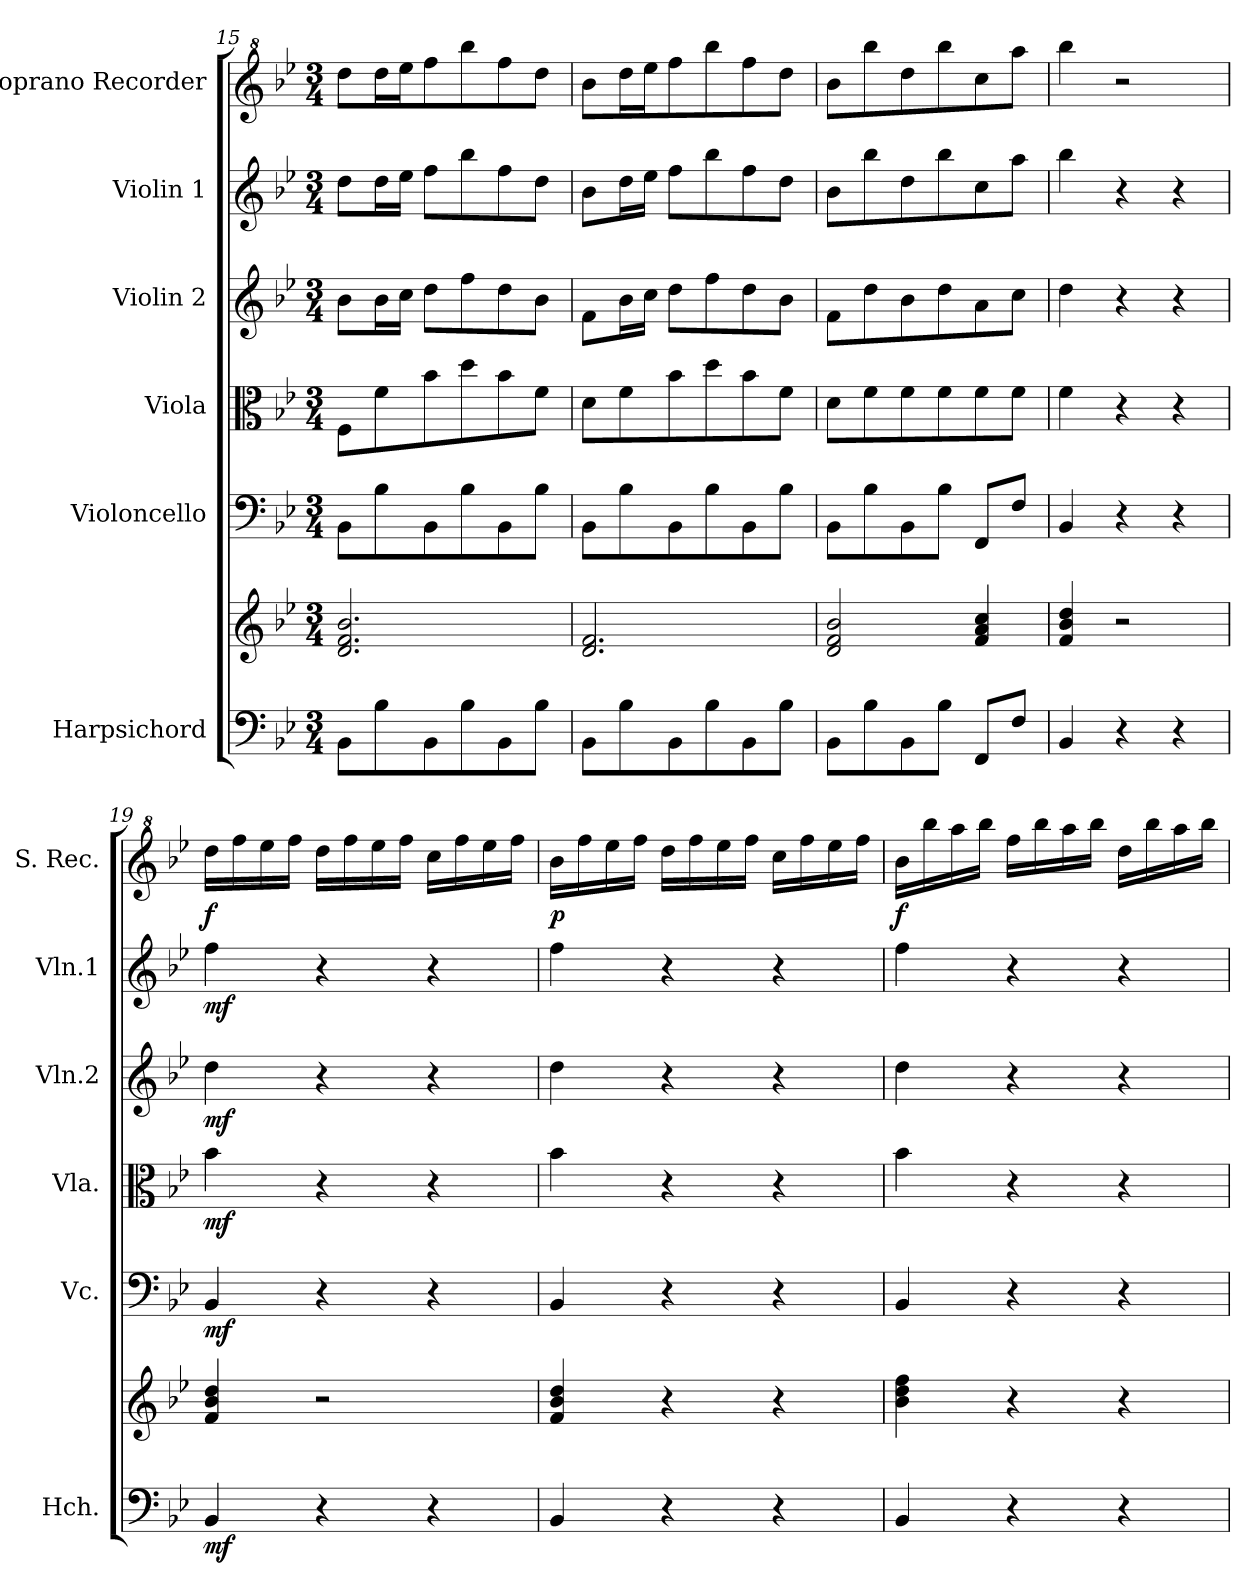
**kern	**kern	**dynam	**kern	**dynam	**kern	**dynam	**kern	**dynam	**kern	**dynam	**kern	**dynam
*part6	*part6	*part6	*part5	*part5	*part4	*part4	*part3	*part3	*part2	*part2	*part1	*part1
*staff7	*staff6	*staff6/7	*staff5	*staff5	*staff4	*staff4	*staff3	*staff3	*staff2	*staff2	*staff1	*staff1
*I"Harpsichord	*	*	*I"Violoncello	*	*I"Viola	*	*I"Violin 2	*	*I"Violin 1	*	*I"Soprano Recorder	*
*I'Hch.	*	*	*I'Vc.	*	*I'Vla.	*	*I'Vln.2	*	*I'Vln.1	*	*I'S. Rec.	*
*clefF4	*clefG2	*	*clefF4	*	*clefC3	*	*clefG2	*	*clefG2	*	*clefG^2	*
*k[b-e-]	*k[b-e-]	*	*k[b-e-]	*	*k[b-e-]	*	*k[b-e-]	*	*k[b-e-]	*	*k[b-e-]	*
*M3/4	*M3/4	*	*M3/4	*	*M3/4	*	*M3/4	*	*M3/4	*	*M3/4	*
=15	=15	=15	=15	=15	=15	=15	=15	=15	=15	=15	=15	=15
8BB-\L	2.d/ 2.f/ 2.b-/	.	8BB-\L	.	8F\L	.	8b-\L	.	8dd\L	.	8ddd\L	.
8B-\	.	.	8B-\	.	8f\	.	16b-\L	.	16dd\L	.	16ddd\L	.
.	.	.	.	.	.	.	16cc\JJ	.	16ee-\JJ	.	16eee-\J	.
8BB-\	.	.	8BB-\	.	8b-\	.	8dd\L	.	8ff\L	.	8fff\	.
8B-\	.	.	8B-\	.	8dd\	.	8ff\	.	8bb-\	.	8bbb-\	.
8BB-\	.	.	8BB-\	.	8b-\	.	8dd\	.	8ff\	.	8fff\	.
8B-\J	.	.	8B-\J	.	8f\J	.	8b-\J	.	8dd\J	.	8ddd\J	.
=16	=16	=16	=16	=16	=16	=16	=16	=16	=16	=16	=16	=16
8BB-\L	2.d/ 2.f/	.	8BB-\L	.	8d\L	.	8f\L	.	8b-\L	.	8bb-\L	.
8B-\	.	.	8B-\	.	8f\	.	16b-\L	.	16dd\L	.	16ddd\L	.
.	.	.	.	.	.	.	16cc\JJ	.	16ee-\JJ	.	16eee-\J	.
8BB-\	.	.	8BB-\	.	8b-\	.	8dd\L	.	8ff\L	.	8fff\	.
8B-\	.	.	8B-\	.	8dd\	.	8ff\	.	8bb-\	.	8bbb-\	.
8BB-\	.	.	8BB-\	.	8b-\	.	8dd\	.	8ff\	.	8fff\	.
8B-\J	.	.	8B-\J	.	8f\J	.	8b-\J	.	8dd\J	.	8ddd\J	.
=17	=17	=17	=17	=17	=17	=17	=17	=17	=17	=17	=17	=17
8BB-\L	2d/ 2f/ 2b-/	.	8BB-\L	.	8d\L	.	8f\L	.	8b-\L	.	8bb-\L	.
8B-\	.	.	8B-\	.	8f\	.	8dd\	.	8bb-\	.	8bbb-\	.
8BB-\	.	.	8BB-\	.	8f\	.	8b-\	.	8dd\	.	8ddd\	.
8B-\J	.	.	8B-\J	.	8f\	.	8dd\	.	8bb-\	.	8bbb-\	.
8FF/L	4f/ 4a/ 4cc/	.	8FF/L	.	8f\	.	8a\	.	8cc\	.	8ccc\	.
8F/J	.	.	8F/J	.	8f\J	.	8cc\J	.	8aa\J	.	8aaa\J	.
=18	=18	=18	=18	=18	=18	=18	=18	=18	=18	=18	=18	=18
4BB-/	4f/ 4b-/ 4dd/	.	4BB-/	.	4f\	.	4dd\	.	4bb-\	.	4bbb-\	.
4r	2r	.	4r	.	4r	.	4r	.	4r	.	2r	.
4r	.	.	4r	.	4r	.	4r	.	4r	.	.	.
!!LO:LB:g=z
=19	=19	=19	=19	=19	=19	=19	=19	=19	=19	=19	=19	=19
!	!	!LO:DY:b=2	!	!LO:DY:b	!	!LO:DY:b	!	!LO:DY:b	!	!LO:DY:b	!	!LO:DY:b
4BB-/	4f/ 4b-/ 4dd/	mf	4BB-/	mf	4b-\	mf	4dd\	mf	4ff\	mf	16ddd\LL	f
.	.	.	.	.	.	.	.	.	.	.	16fff\	.
.	.	.	.	.	.	.	.	.	.	.	16eee-\	.
.	.	.	.	.	.	.	.	.	.	.	16fff\JJ	.
4r	2r	.	4r	.	4r	.	4r	.	4r	.	16ddd\LL	.
.	.	.	.	.	.	.	.	.	.	.	16fff\	.
.	.	.	.	.	.	.	.	.	.	.	16eee-\	.
.	.	.	.	.	.	.	.	.	.	.	16fff\JJ	.
4r	.	.	4r	.	4r	.	4r	.	4r	.	16ccc\LL	.
.	.	.	.	.	.	.	.	.	.	.	16fff\	.
.	.	.	.	.	.	.	.	.	.	.	16eee-\	.
.	.	.	.	.	.	.	.	.	.	.	16fff\JJ	.
=20	=20	=20	=20	=20	=20	=20	=20	=20	=20	=20	=20	=20
!	!	!	!	!	!	!	!	!	!	!	!	!LO:DY:b
4BB-/	4f/ 4b-/ 4dd/	.	4BB-/	.	4b-\	.	4dd\	.	4ff\	.	16bb-\LL	p
.	.	.	.	.	.	.	.	.	.	.	16fff\	.
.	.	.	.	.	.	.	.	.	.	.	16eee-\	.
.	.	.	.	.	.	.	.	.	.	.	16fff\JJ	.
4r	4r	.	4r	.	4r	.	4r	.	4r	.	16ddd\LL	.
.	.	.	.	.	.	.	.	.	.	.	16fff\	.
.	.	.	.	.	.	.	.	.	.	.	16eee-\	.
.	.	.	.	.	.	.	.	.	.	.	16fff\JJ	.
4r	4r	.	4r	.	4r	.	4r	.	4r	.	16ccc\LL	.
.	.	.	.	.	.	.	.	.	.	.	16fff\	.
.	.	.	.	.	.	.	.	.	.	.	16eee-\	.
.	.	.	.	.	.	.	.	.	.	.	16fff\JJ	.
=21	=21	=21	=21	=21	=21	=21	=21	=21	=21	=21	=21	=21
!	!	!	!	!	!	!	!	!	!	!	!	!LO:DY:b
4BB-/	4b-\ 4dd\ 4ff\	.	4BB-/	.	4b-\	.	4dd\	.	4ff\	.	16bb-\LL	f
.	.	.	.	.	.	.	.	.	.	.	16bbb-\	.
.	.	.	.	.	.	.	.	.	.	.	16aaa\	.
.	.	.	.	.	.	.	.	.	.	.	16bbb-\JJ	.
4r	4r	.	4r	.	4r	.	4r	.	4r	.	16fff\LL	.
.	.	.	.	.	.	.	.	.	.	.	16bbb-\	.
.	.	.	.	.	.	.	.	.	.	.	16aaa\	.
.	.	.	.	.	.	.	.	.	.	.	16bbb-\JJ	.
4r	4r	.	4r	.	4r	.	4r	.	4r	.	16ddd\LL	.
.	.	.	.	.	.	.	.	.	.	.	16bbb-\	.
.	.	.	.	.	.	.	.	.	.	.	16aaa\	.
.	.	.	.	.	.	.	.	.	.	.	16bbb-\JJ	.
=	=	=	=	=	=	=	=	=	=	=	=	=
*-	*-	*-	*-	*-	*-	*-	*-	*-	*-	*-	*-	*-
